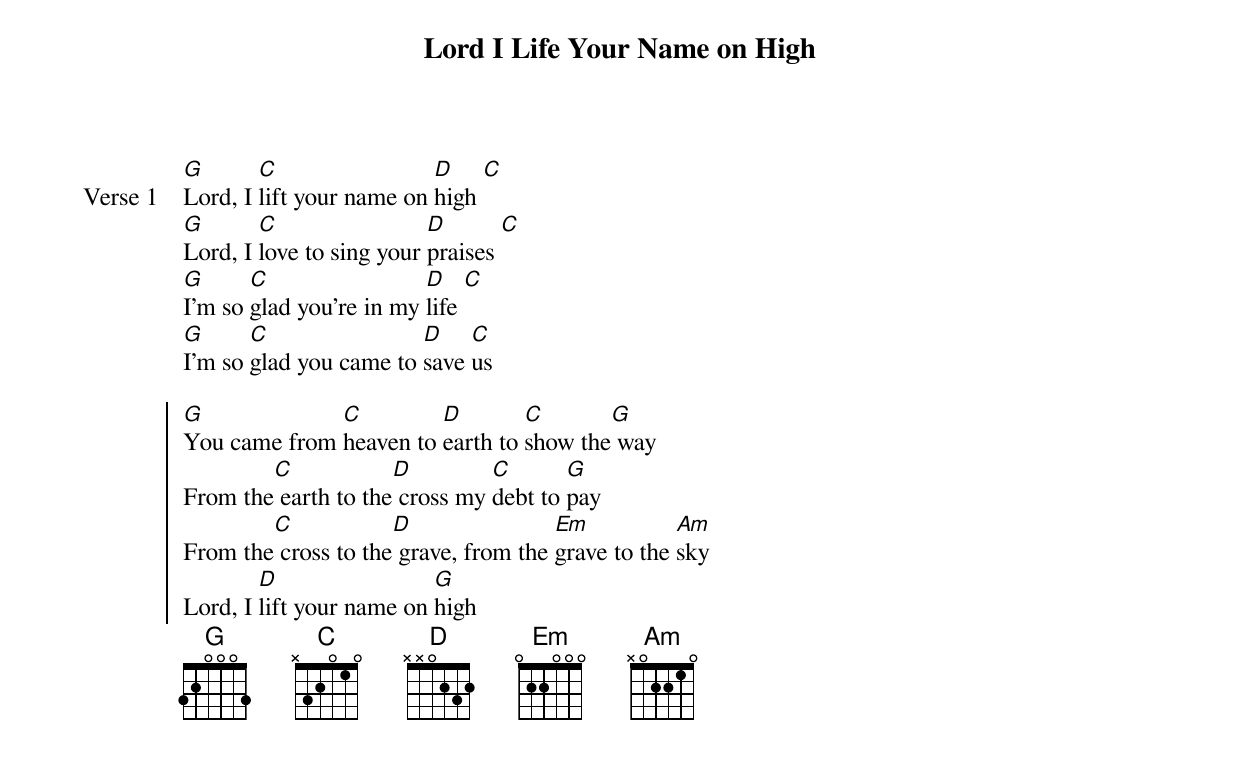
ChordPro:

{title: Lord I Life Your Name on High}
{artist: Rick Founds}
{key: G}

{start_of_verse: Verse 1}
[G]Lord, I [C]lift your name on [D]high [C]
[G]Lord, I [C]love to sing your [D]praises [C]
[G]I'm so [C]glad you're in my [D]life [C]
[G]I'm so [C]glad you came to [D]save [C]us
{end_of_verse}

{start_of_chorus}
[G]You came from [C]heaven to [D]earth to [C]show the[G] way
From the[C] earth to the[D] cross my [C]debt to [G]pay
From the[C] cross to the[D] grave, from the [Em]grave to the [Am]sky
Lord, I [D]lift your name on [G]high
{end_of_chorus}
